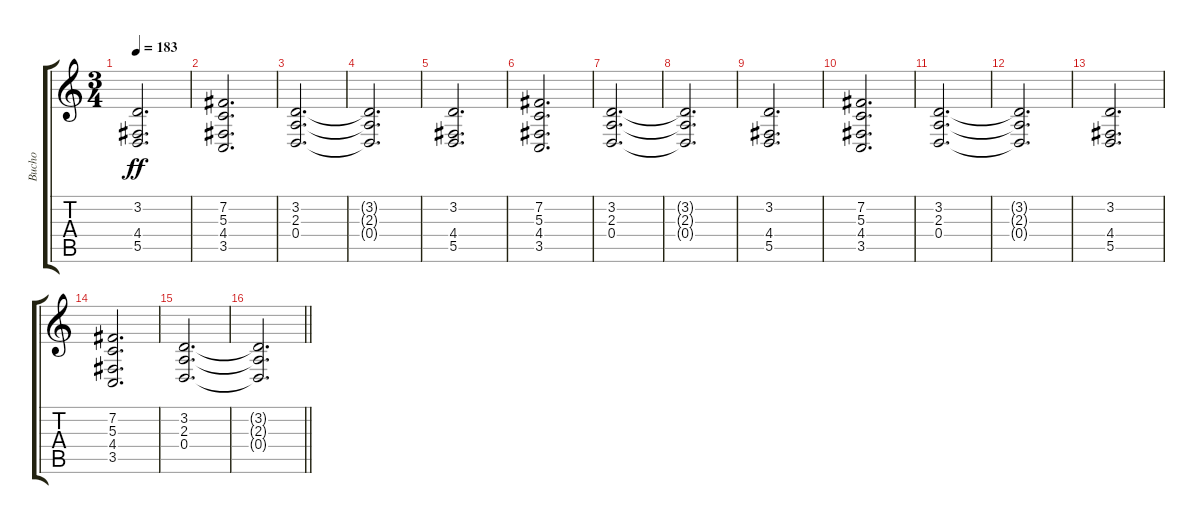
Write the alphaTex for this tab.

\track ("Bucho" "Bucho") {instrument acousticgrandpiano}
\staff {score tabs}
\tuning (E4 B3 G3 D3 A2 E2) {hide}
\ts (3 4)
\tempo 183
\clef g2
\ks c
(3.2 4.4 5.5).2{d dy ff} |
(7.2 5.3 4.4 3.5).2{d} |
(3.2 2.3 0.4).2{d} |
(3.2{t} 2.3{t} 0.4{t}).2{d} |
(3.2 4.4 5.5).2{d} |
(7.2 5.3 4.4 3.5).2{d} |
(3.2 2.3 0.4).2{d} |
(3.2{t} 2.3{t} 0.4{t}).2{d} |
(3.2 4.4 5.5).2{d} |
(7.2 5.3 4.4 3.5).2{d} |
(3.2 2.3 0.4).2{d} |
(3.2{t} 2.3{t} 0.4{t}).2{d} |
(3.2 4.4 5.5).2{d} |
(7.2 5.3 4.4 3.5).2{d} |
(3.2 2.3 0.4).2{d} |
\barLineRight lightlight
(3.2{t} 2.3{t} 0.4{t}).2{d}
